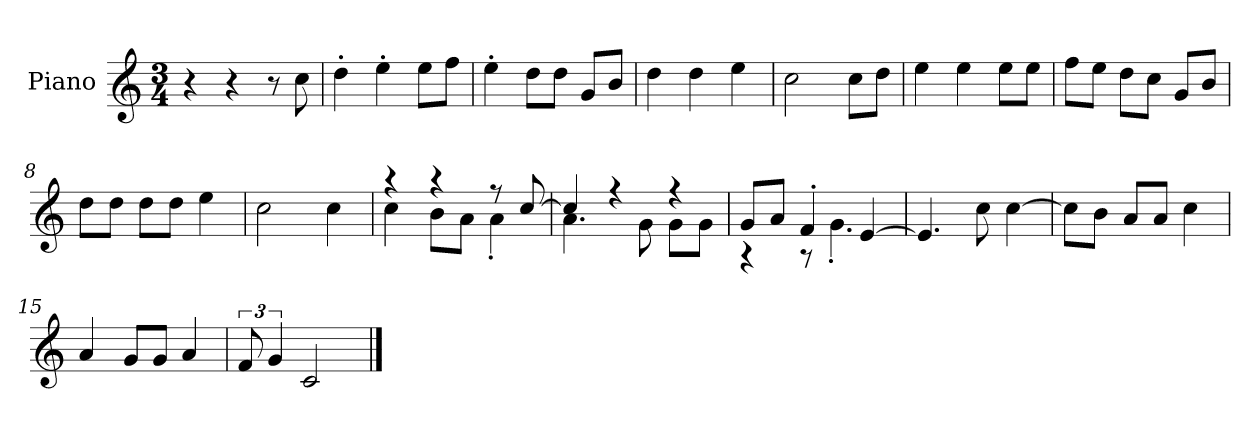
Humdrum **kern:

**kern
*part1
*staff1
*I"Piano
*I'P-no
*clefG2
*k[]
*M3/4
*MM175
=1
4r
4r
8r
8cc\
=2
4dd'\
4ee'\
8ee\L
8ff\J
=3
4ee'\
8dd\L
8dd\J
8g/L
8b/J
=4
4dd\
4dd\
4ee\
=5
2cc\
8cc\L
8dd\J
=6
4ee\
4ee\
8ee\L
8ee\J
=7
8ff\L
8ee\J
8dd\L
8cc\J
8g/L
8b/J
=8
8dd\L
8dd\J
8dd\L
8dd\J
4ee\
=9
2cc\
4cc\
!!LO:LB:g=z
=10
*^
4r	4cc\
4r	8b\L
.	8a\J
8r	4a'\
[8cc/	.
=11	=11
4cc/]	4.a\
4r	.
.	8g\
4r	8g\L
.	8g\J
=12	=12
8g/L	4r
8a/J	.
4f'/	8r
.	4.g'\
[4e/	.
*v	*v
=13
4.e/]
8cc\
[4cc\
=14
8cc\L]
8b\J
8a/L
8a/J
4cc\
=15
4a/
8g/L
8g/J
4a/
=16
12f/
6g/
2c/
==
*-
